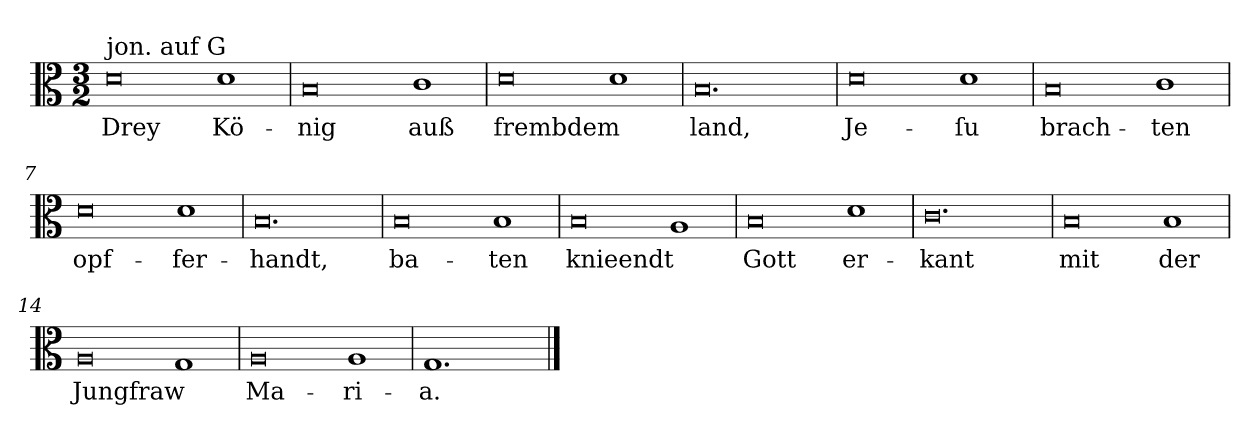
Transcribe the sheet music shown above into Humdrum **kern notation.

**kern	**text
*part1	*part1
*staff1	*staff1
*clefC3	*
*k[]	*
*M3/2	*
=1	=1
!LO:TX:a:t=jon. auf G	!
!LO:N:vis=0	!
1d	Drey
!LO:N:vis=1	!
2d	Kö-
=2	=2
!LO:N:vis=0	!
1B	-nig
!LO:N:vis=1	!
2c	auß
=3	=3
!LO:N:vis=0	!
1d	frembdem
!LO:N:vis=1	!
2d	.
=4	=4
!LO:N:vis=0.	!
1.B	land,
=5	=5
!LO:N:vis=0	!
1d	Je-
!LO:N:vis=1	!
2d	-ſu
=6	=6
!LO:N:vis=0	!
1B	brach-
!LO:N:vis=1	!
2c	-ten
=7	=7
!LO:N:vis=0	!
1d	opf-
!LO:N:vis=1	!
2d	-fer-
=8	=8
!LO:N:vis=0.	!
1.B	-handt,
=9	=9
!LO:N:vis=0	!
1B	ba-
!LO:N:vis=1	!
2B	-ten
=10	=10
!LO:N:vis=0	!
1B	knieendt
!LO:N:vis=1	!
2A	.
=11	=11
!LO:N:vis=0	!
1B	Gott
!LO:N:vis=1	!
2d	er-
=12	=12
!LO:N:vis=0.	!
1.c	-kant
=13	=13
!LO:N:vis=0	!
1B	mit
!LO:N:vis=1	!
2B	der
=14	=14
!LO:N:vis=0	!
1A	Jungfraw
!LO:N:vis=1	!
2G	.
=15	=15
!LO:N:vis=0	!
1A	Ma-
!LO:N:vis=1	!
2A	-ri-
=16	=16
1.G/	-a.
==	==
*-	*-
